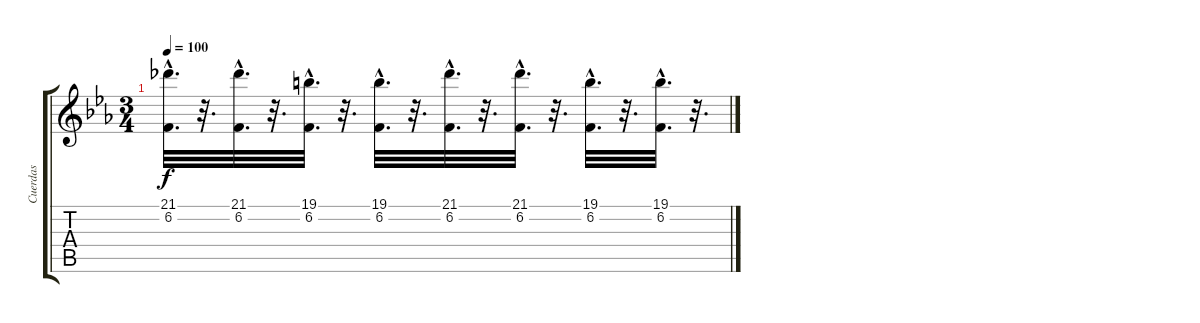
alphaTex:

\track ("Cuerdas" "Cuerdas") {instrument stringensemble1}
\staff {score tabs}
\tuning (E4 B3 G3 D3 A2 E2) {hide}
\ts (3 4)
\tempo 100
\clef g2
\ks eb
(21.1{hac} 6.2{hac}).32{d dy f} r.32{d} (21.1{hac} 6.2{hac}).32{d} r.32{d} (19.1{hac} 6.2{hac}).32{d} r.32{d} (19.1{hac} 6.2{hac}).32{d} r.32{d} (21.1{hac} 6.2{hac}).32{d} r.32{d} (21.1{hac} 6.2{hac}).32{d} r.32{d} (19.1{hac} 6.2{hac}).32{d} r.32{d} (19.1{hac} 6.2{hac}).32{d} r.32{d}
